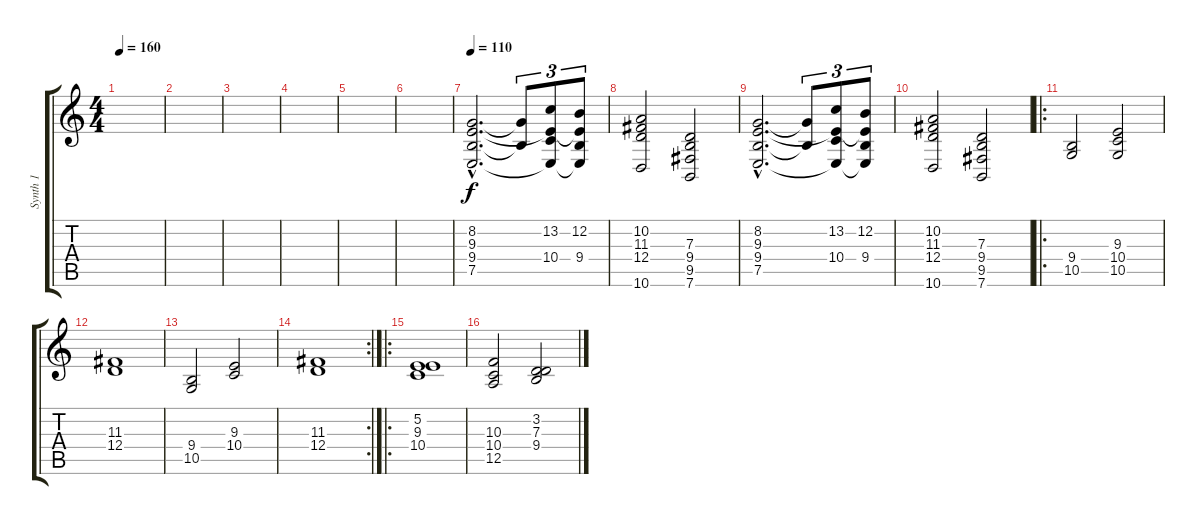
\track ("Synth 1" "Synth 1") {instrument stringensemble1}
\staff {score tabs}
\tuning (E4 B3 G3 D3 A2 E2) {hide}
\ts (4 4)
\tempo 160
\clef g2
\ks c
|
|
|
|
|
|
\tempo 110
(8.2{hac} 9.3{hac} 9.4{hac} 7.5{hac}).2{d} (8.2{t} 9.4{t}).8{tu (3 2)} (13.2 9.3{t} 10.4 7.5{t}).8{tu (3 2)} (12.2 9.3{t} 9.4 7.5{t}).8{tu (3 2)} |
(10.2 11.3 12.4 10.6).2 (7.3 9.4 9.5 7.6).2 |
(8.2{hac} 9.3{hac} 9.4{hac} 7.5{hac}).2{d} (8.2{t} 9.4{t}).8{tu (3 2)} (13.2 9.3{t} 10.4 7.5{t}).8{tu (3 2)} (12.2 9.3{t} 9.4 7.5{t}).8{tu (3 2)} |
(10.2 11.3 12.4 10.6).2 (7.3 9.4 9.5 7.6).2 |
\ro
(9.4 10.5).2 (9.3 10.4 10.5).2 |
(11.3 12.4).1 |
(9.4 10.5).2 (9.3 10.4).2 |
\rc 2
(11.3 12.4).1 |
\ro
(5.2 9.3 10.4).1 |
(10.3 10.4 12.5).2 (3.2 7.3 9.4).2
